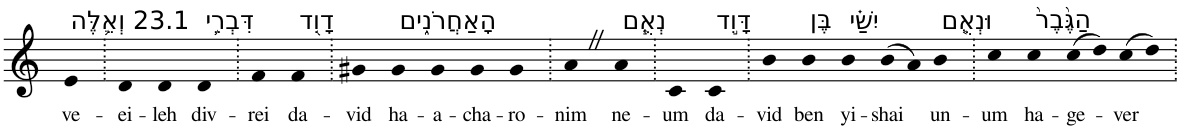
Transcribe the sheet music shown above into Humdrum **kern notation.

**kern	**text
*part1	*part1
*staff1	*staff1
*I"Piano	*
*I'Pno	*
*clefG2	*
*k[]	*
=1	=1
!LO:TX:a:t=23.1 וְאֵ֛לֶּה	!
!	!LO:LY:b
4e	ve-
=2.	=2.
!	!LO:LY:b
4d	-ei-
!	!LO:LY:b
4d	-leh
!LO:TX:a:t=דִּבְרֵ֥י	!
!	!LO:LY:b
4d	div-
=3.	=3.
!	!LO:LY:b
4f	-rei
!LO:TX:a:t=דָוִ֖ד	!
!	!LO:LY:b
4f	da-
=4.	=4.
!	!LO:LY:b
4g#X	-vid
!LO:TX:a:t=הָאַחֲרֹנִ֑ים	!
!	!LO:LY:b
4g#	ha-
!	!LO:LY:b
4g#	-a-
!	!LO:LY:b
4g#	-cha-
!	!LO:LY:b
4g#	-ro-
=5.	=5.
!	!LO:LY:b
4aZ	-nim
!LO:TX:a:t=נְאֻ֧ם	!
!	!LO:LY:b
4a	ne-
=6.	=6.
!	!LO:LY:b
4c	-um
!LO:TX:a:t=דָּוִ֣ד	!
!	!LO:LY:b
4c	da-
=7.	=7.
!	!LO:LY:b
4b	-vid
!LO:TX:a:t=בֶּן	!
!	!LO:LY:b
4b	ben
!LO:TX:a:t=יִשַׁ֗י	!
!	!LO:LY:b
4b	yi-
!	!LO:LY:b
(>8b	-shai
8a)	.
!LO:TX:a:t=וּנְאֻ֤ם	!
!	!LO:LY:b
4b	un-
=8.	=8.
!	!LO:LY:b
4cc	-um
!LO:TX:a:t=הַגֶּ֙בֶר֙	!
!	!LO:LY:b
4cc	ha-
!	!LO:LY:b
(>8cc	-ge-
8dd)	.
!	!LO:LY:b
(>8cc	-ver
8dd)	.
=.	=.
*-	*-
